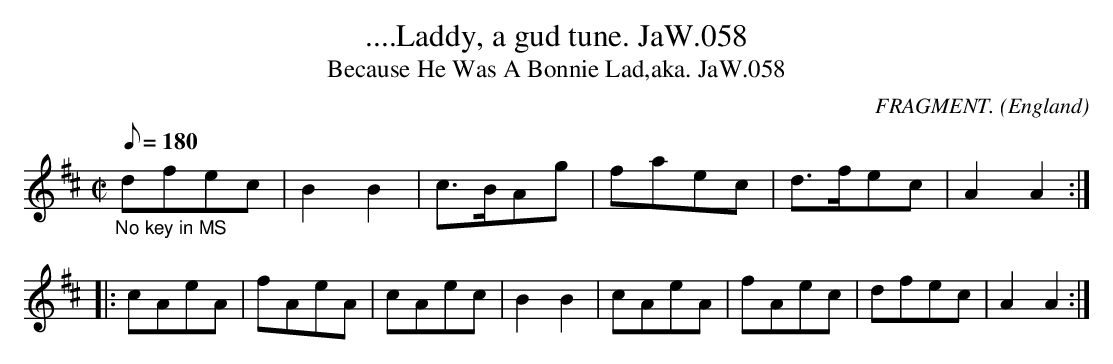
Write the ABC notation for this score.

X:1
T:....Laddy, a gud tune. JaW.058
T:Because He Was A Bonnie Lad,aka. JaW.058
C:FRAGMENT.
L:1/8
M:C|
O:England
Q:180
K:D
"_No key in MS"dfec|B2B2|\
c>BAg|faec|d>fec|A2A2:|!
|:cAeA|fAeA|cAec|B2B2|\
cAeA|fAec|dfec|A2A2:|
